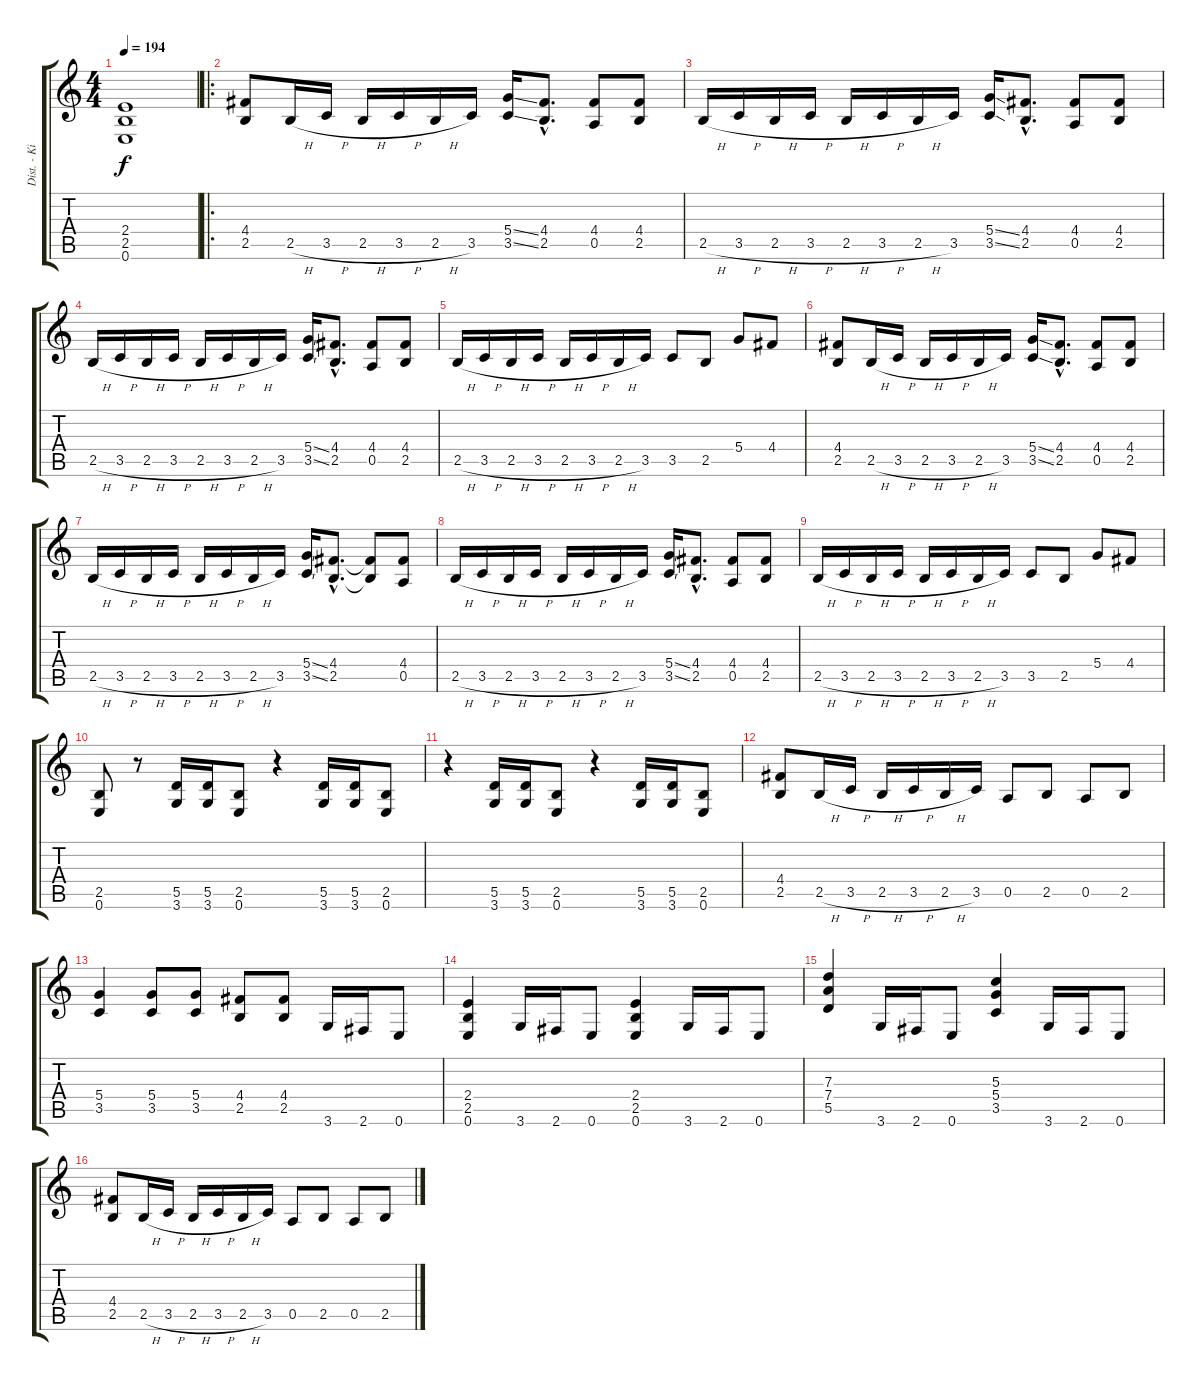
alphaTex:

\track ("Dist. - Kirk" "Dist. - Ki") {instrument distortionguitar}
\staff {score tabs}
\tuning (E4 B3 G3 D3 A2 E2) {hide}
\ts (4 4)
\tempo 194
\clef g2
\ks c
(2.4{t} 2.5{t} 0.6{t}).1{dy f} |
\ro
(4.4 2.5).8 2.5{h}.16 3.5{h}.16 2.5{h}.16 3.5{h}.16 2.5{h}.16 3.5.16 (5.4{ss} 3.5{ss}).16 (4.4{hac} 2.5{hac}).8{d} (4.4 0.5).8 (4.4 2.5).8 |
2.5{h}.16 3.5{h}.16 2.5{h}.16 3.5{h}.16 2.5{h}.16 3.5{h}.16 2.5{h}.16 3.5.16 (5.4{ss} 3.5{ss}).16 (4.4{hac} 2.5{hac}).8{d} (4.4 0.5).8 (4.4 2.5).8 |
2.5{h}.16 3.5{h}.16 2.5{h}.16 3.5{h}.16 2.5{h}.16 3.5{h}.16 2.5{h}.16 3.5.16 (5.4{ss} 3.5{ss}).16 (4.4{hac} 2.5{hac}).8{d} (4.4 0.5).8 (4.4 2.5).8 |
2.5{h}.16 3.5{h}.16 2.5{h}.16 3.5{h}.16 2.5{h}.16 3.5{h}.16 2.5{h}.16 3.5.16 3.5.8 2.5.8 5.4.8 4.4.8 |
(4.4 2.5).8 2.5{h}.16 3.5{h}.16 2.5{h}.16 3.5{h}.16 2.5{h}.16 3.5.16 (5.4{ss} 3.5{ss}).16 (4.4{hac} 2.5{hac}).8{d} (4.4 0.5).8 (4.4 2.5).8 |
2.5{h}.16 3.5{h}.16 2.5{h}.16 3.5{h}.16 2.5{h}.16 3.5{h}.16 2.5{h}.16 3.5.16 (5.4{ss} 3.5{ss}).16 (4.4{hac} 2.5{hac}).8{d} (4.4{t} 2.5{t}).8 (4.4 0.5).8 |
2.5{h}.16 3.5{h}.16 2.5{h}.16 3.5{h}.16 2.5{h}.16 3.5{h}.16 2.5{h}.16 3.5.16 (5.4{ss} 3.5{ss}).16 (4.4{hac} 2.5{hac}).8{d} (4.4 0.5).8 (4.4 2.5).8 |
2.5{h}.16 3.5{h}.16 2.5{h}.16 3.5{h}.16 2.5{h}.16 3.5{h}.16 2.5{h}.16 3.5.16 3.5.8 2.5.8 5.4.8 4.4.8 |
(2.5 0.6).8 r.8 (5.5 3.6).16 (5.5 3.6).16 (2.5 0.6).8 r.4 (5.5 3.6).16 (5.5 3.6).16 (2.5 0.6).8 |
r.4 (5.5 3.6).16 (5.5 3.6).16 (2.5 0.6).8 r.4 (5.5 3.6).16 (5.5 3.6).16 (2.5 0.6).8 |
(4.4 2.5).8 2.5{h}.16 3.5{h}.16 2.5{h}.16 3.5{h}.16 2.5{h}.16 3.5.16 0.5.8 2.5.8 0.5.8 2.5.8 |
(5.4 3.5).4 (5.4 3.5).8 (5.4 3.5).8 (4.4 2.5).8 (4.4 2.5).8 3.6.16 2.6.16 0.6.8 |
(2.4 2.5 0.6).4 3.6.16 2.6.16 0.6.8 (2.4 2.5 0.6).4 3.6.16 2.6.16 0.6.8 |
(7.3 7.4 5.5).4 3.6.16 2.6.16 0.6.8 (5.3 5.4 3.5).4 3.6.16 2.6.16 0.6.8 |
(4.4 2.5).8 2.5{h}.16 3.5{h}.16 2.5{h}.16 3.5{h}.16 2.5{h}.16 3.5.16 0.5.8 2.5.8 0.5.8 2.5.8
